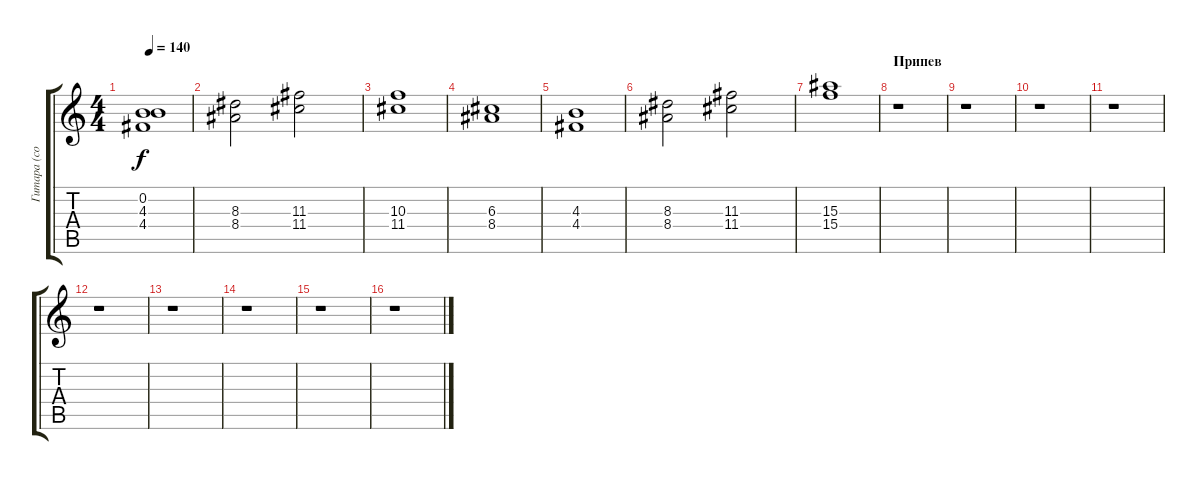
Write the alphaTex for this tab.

\track ("Гитара (соло)" "Гитара (со") {instrument distortionguitar}
\staff {score tabs}
\tuning (E4 B3 G3 D3 A2 E2) {hide}
\ts (4 4)
\tempo 140
\clef g2
\ks c
(0.2 4.3{t} 4.4{t}).1{dy f} |
(8.3 8.4).2 (11.3 11.4).2 |
(10.3 11.4).1 |
(6.3 8.4).1 |
(4.3 4.4).1 |
(8.3 8.4).2 (11.3 11.4).2 |
(15.3 15.4).1 |
\section ("" "Припев")
r.1 |
r.1 |
r.1 |
r.1 |
r.1 |
r.1 |
r.1 |
r.1 |
r.1
